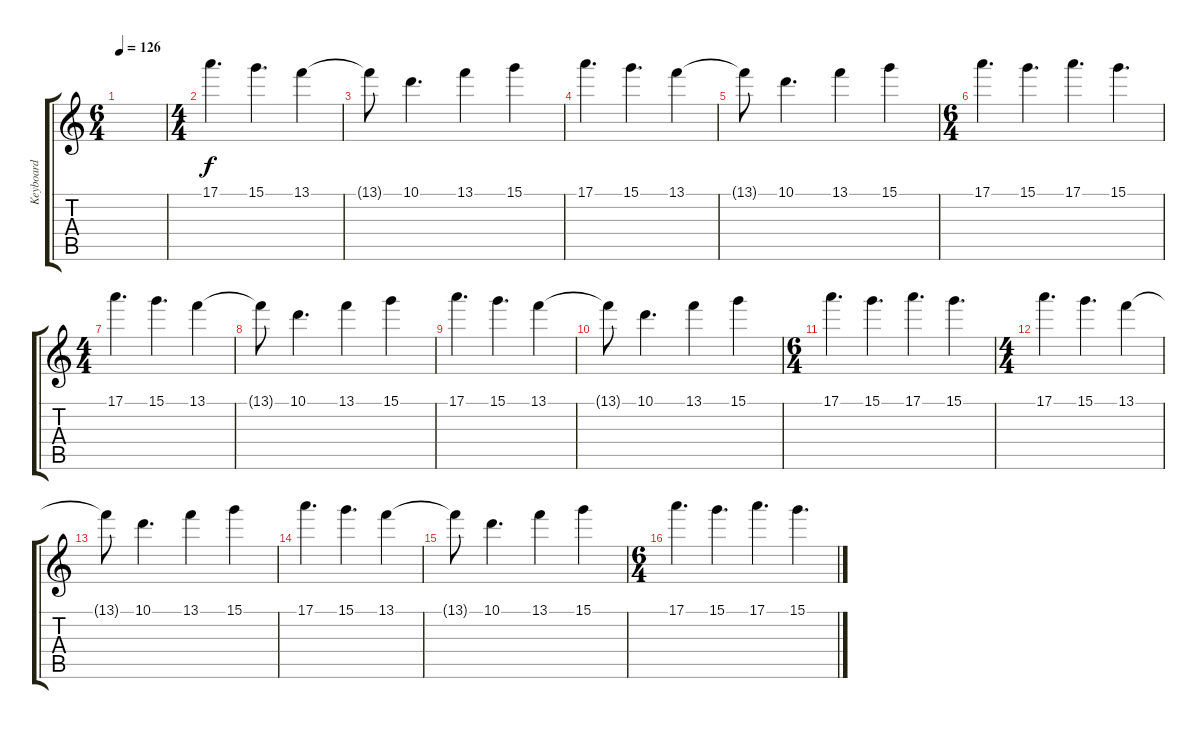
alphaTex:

\track ("Keyboard" "Keyboard") {instrument acousticguitarsteel}
\staff {score tabs}
\tuning (E4 B3 G3 D3 A2 E2) {hide}
\ts (6 4)
\tempo 126
\clef g2
\ks c
|
\ts (4 4)
17.1.4{d} 15.1.4{d} 13.1.4 |
13.1{t}.8 10.1.4{d} 13.1.4 15.1.4 |
17.1.4{d} 15.1.4{d} 13.1.4 |
13.1{t}.8 10.1.4{d} 13.1.4 15.1.4 |
\ts (6 4)
17.1.4{d} 15.1.4{d} 17.1.4{d} 15.1.4{d} |
\ts (4 4)
17.1.4{d} 15.1.4{d} 13.1.4 |
13.1{t}.8 10.1.4{d} 13.1.4 15.1.4 |
17.1.4{d} 15.1.4{d} 13.1.4 |
13.1{t}.8 10.1.4{d} 13.1.4 15.1.4 |
\ts (6 4)
17.1.4{d} 15.1.4{d} 17.1.4{d} 15.1.4{d} |
\ts (4 4)
17.1.4{d} 15.1.4{d} 13.1.4 |
13.1{t}.8 10.1.4{d} 13.1.4 15.1.4 |
17.1.4{d} 15.1.4{d} 13.1.4 |
13.1{t}.8 10.1.4{d} 13.1.4 15.1.4 |
\ts (6 4)
17.1.4{d} 15.1.4{d} 17.1.4{d} 15.1.4{d}
